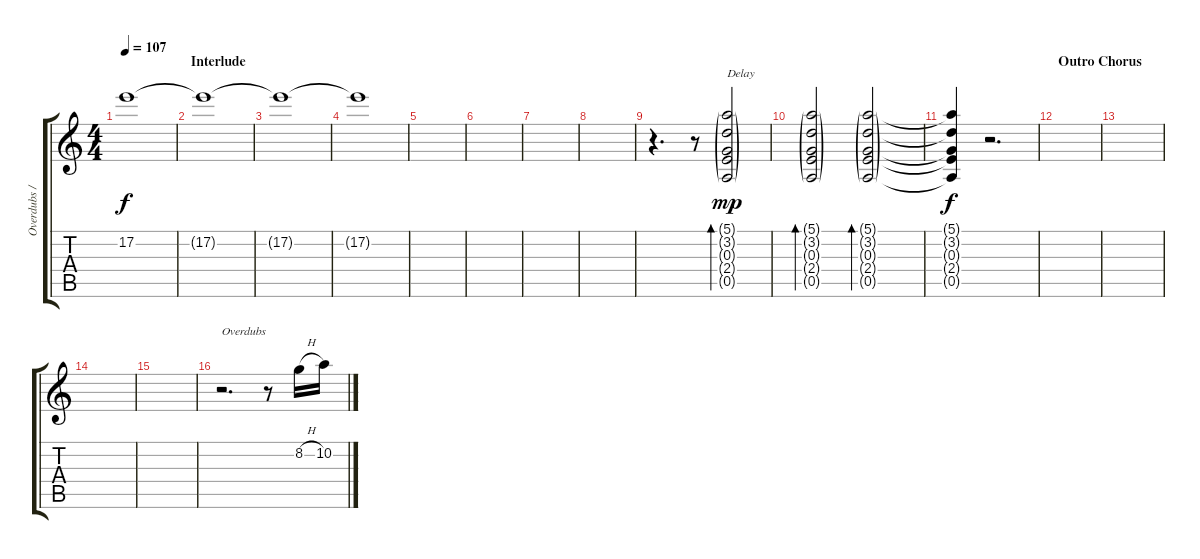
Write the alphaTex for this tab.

\track ("Overdubs / Delay" "Overdubs /") {instrument overdrivenguitar}
\staff {score tabs}
\tuning (E4 B3 G3 D3 A2 E2) {hide}
\ts (4 4)
\tempo 107
\clef g2
\ks c
17.2{t}.1{dy f volume 0} |
\section ("" "Interlude")
17.2{t}.1 |
17.2{t}.1 |
17.2{t}.1 |
|
|
|
|
r.4{d} r.8{volume 7 instrument acousticguitarsteel} (5.1{g} 3.2{g} 0.3{g} 2.4{g} 0.5{g}).2{bd 120 txt "Delay" dy mp} |
(5.1{g} 3.2{g} 0.3{g} 2.4{g} 0.5{g}).2{bd 120} (5.1{g} 3.2{g} 0.3{g} 2.4{g} 0.5{g}).2{bd 120} |
(5.1{t} 3.2{t} 0.3{t} 2.4{t} 0.5{t}).4{dy f} r.2{d volume 10 instrument overdrivenguitar} |
\section ("" "Outro Chorus")
|
|
|
|
r.2{d txt "Overdubs" volume 16} r.8 8.2{h}.16 10.2.16
